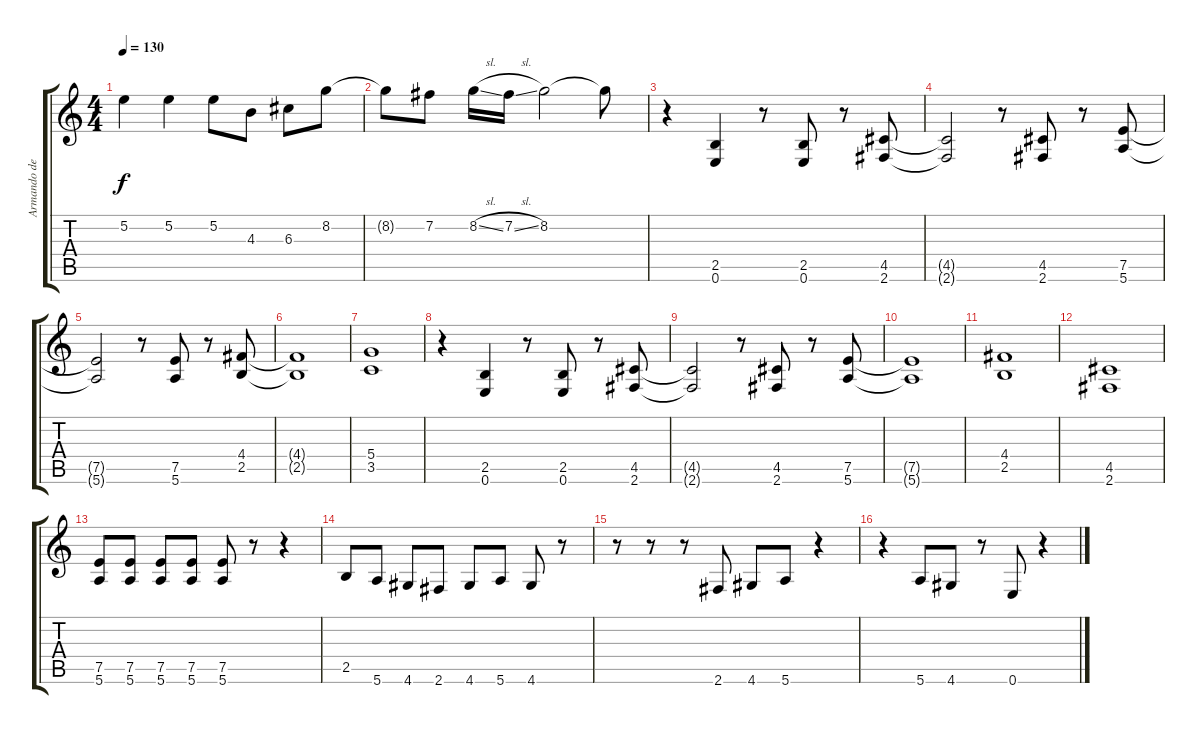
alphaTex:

\track ("Armando de Castro" "Armando de") {instrument overdrivenguitar}
\staff {score tabs}
\tuning (E4 B3 G3 D3 A2 E2) {hide}
\ts (4 4)
\tempo 130
\clef g2
\ks c
5.2.4{dy f} 5.2.4 5.2.8 4.3.8 6.3.8 8.2.8 |
8.2{t}.8 7.2.8 8.2{sl}.16 7.2{sl}.16 8.2.2 8.2{t}.8 |
r.4 (2.5 0.6).4 r.8 (2.5 0.6).8 r.8 (4.5 2.6).8 |
(4.5{t} 2.6{t}).2 r.8 (4.5 2.6).8 r.8 (7.5 5.6).8 |
(7.5{t} 5.6{t}).2 r.8 (7.5 5.6).8 r.8 (4.4 2.5).8 |
(4.4{t} 2.5{t}).1 |
(5.4 3.5).1 |
r.4 (2.5 0.6).4 r.8 (2.5 0.6).8 r.8 (4.5 2.6).8 |
(4.5{t} 2.6{t}).2 r.8 (4.5 2.6).8 r.8 (7.5 5.6).8 |
(7.5{t} 5.6{t}).1 |
(4.4 2.5).1 |
(4.5 2.6).1 |
(7.5 5.6).8 (7.5 5.6).8 (7.5 5.6).8 (7.5 5.6).8 (7.5 5.6).8 r.8 r.4 |
2.5.8 5.6.8 4.6.8 2.6.8 4.6.8 5.6.8 4.6.8 r.8 |
r.8 r.8 r.8 2.6.8 4.6.8 5.6.8 r.4 |
r.4 5.6.8 4.6.8 r.8 0.6.8 r.4
